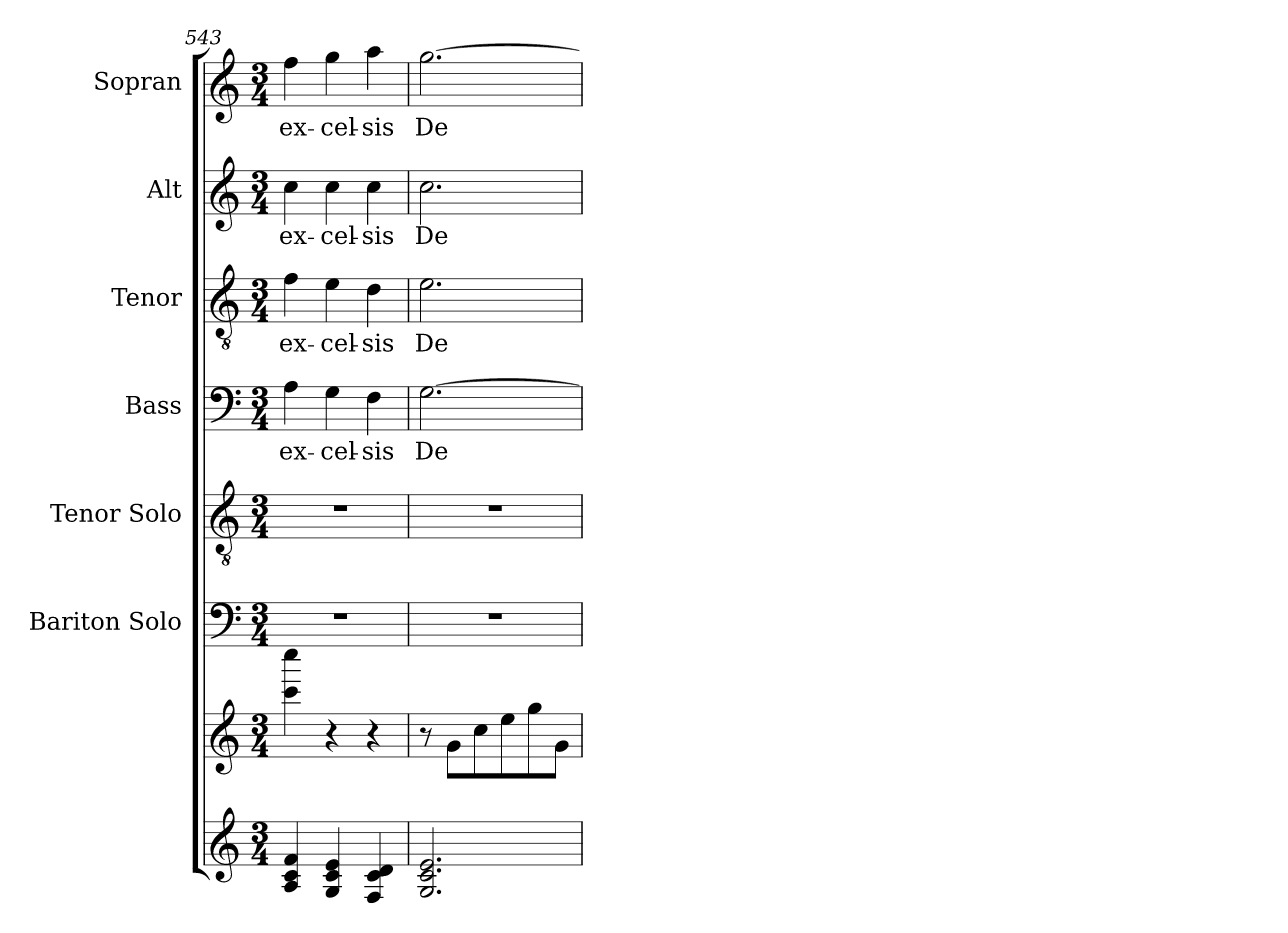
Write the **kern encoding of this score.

**kern	**kern	**kern	**kern	**kern	**text	**kern	**text	**kern	**text	**kern	**text
*part7	*part7	*part6	*part5	*part4	*part4	*part3	*part3	*part2	*part2	*part1	*part1
*staff8	*staff7	*staff6	*staff5	*staff4	*staff4	*staff3	*staff3	*staff2	*staff2	*staff1	*staff1
*	*	*I"Bariton Solo	*I"Tenor Solo	*I"Bass	*	*I"Tenor	*	*I"Alt	*	*I"Sopran	*
*	*	*	*	*I'B.	*	*I'T.	*	*I'A.	*	*I'S.	*
*clefG2	*clefG2	*clefF4	*clefGv2	*clefF4	*	*clefGv2	*	*clefG2	*	*clefG2	*
*k[]	*k[]	*k[]	*k[]	*k[]	*	*k[]	*	*k[]	*	*k[]	*
*C:	*C:	*C:	*C:	*C:	*	*C:	*	*C:	*	*C:	*
*M3/4	*M3/4	*M3/4	*M3/4	*M3/4	*	*M3/4	*	*M3/4	*	*M3/4	*
=543	=543	=543	=543	=543	=543	=543	=543	=543	=543	=543	=543
!	!	!	!	!	!LO:LY:b	!	!LO:LY:b	!	!LO:LY:b	!	!LO:LY:b
4A/ 4c/ 4f/	4ccc\ 4cccc\	2.r	2.r	4A\	ex-	4f\	ex-	4cc\	ex-	4ff\	ex-
!	!	!	!	!	!LO:LY:b	!	!LO:LY:b	!	!LO:LY:b	!	!LO:LY:b
4G/ 4c/ 4e/	4r	.	.	4G\	-cel-	4e\	-cel-	4cc\	-cel-	4gg\	-cel-
!	!	!	!	!	!LO:LY:b	!	!LO:LY:b	!	!LO:LY:b	!	!LO:LY:b
4F/ 4c/ 4d/	4r	.	.	4F\	-sis	4d\	-sis	4cc\	-sis	4aa\	-sis
=544	=544	=544	=544	=544	=544	=544	=544	=544	=544	=544	=544
!	!	!	!	!	!LO:LY:b	!	!LO:LY:b	!	!LO:LY:b	!	!LO:LY:b
2.G/ 2.c/ 2.e/	8r	2.r	2.r	[2.G\	De-	2.e\	De-	2.cc\	De-	[2.gg\	De-
.	8g\L	.	.	.	.	.	.	.	.	.	.
.	8cc\	.	.	.	.	.	.	.	.	.	.
.	8ee\	.	.	.	.	.	.	.	.	.	.
.	8gg\	.	.	.	.	.	.	.	.	.	.
.	8g\J	.	.	.	.	.	.	.	.	.	.
=	=	=	=	=	=	=	=	=	=	=	=
*-	*-	*-	*-	*-	*-	*-	*-	*-	*-	*-	*-
